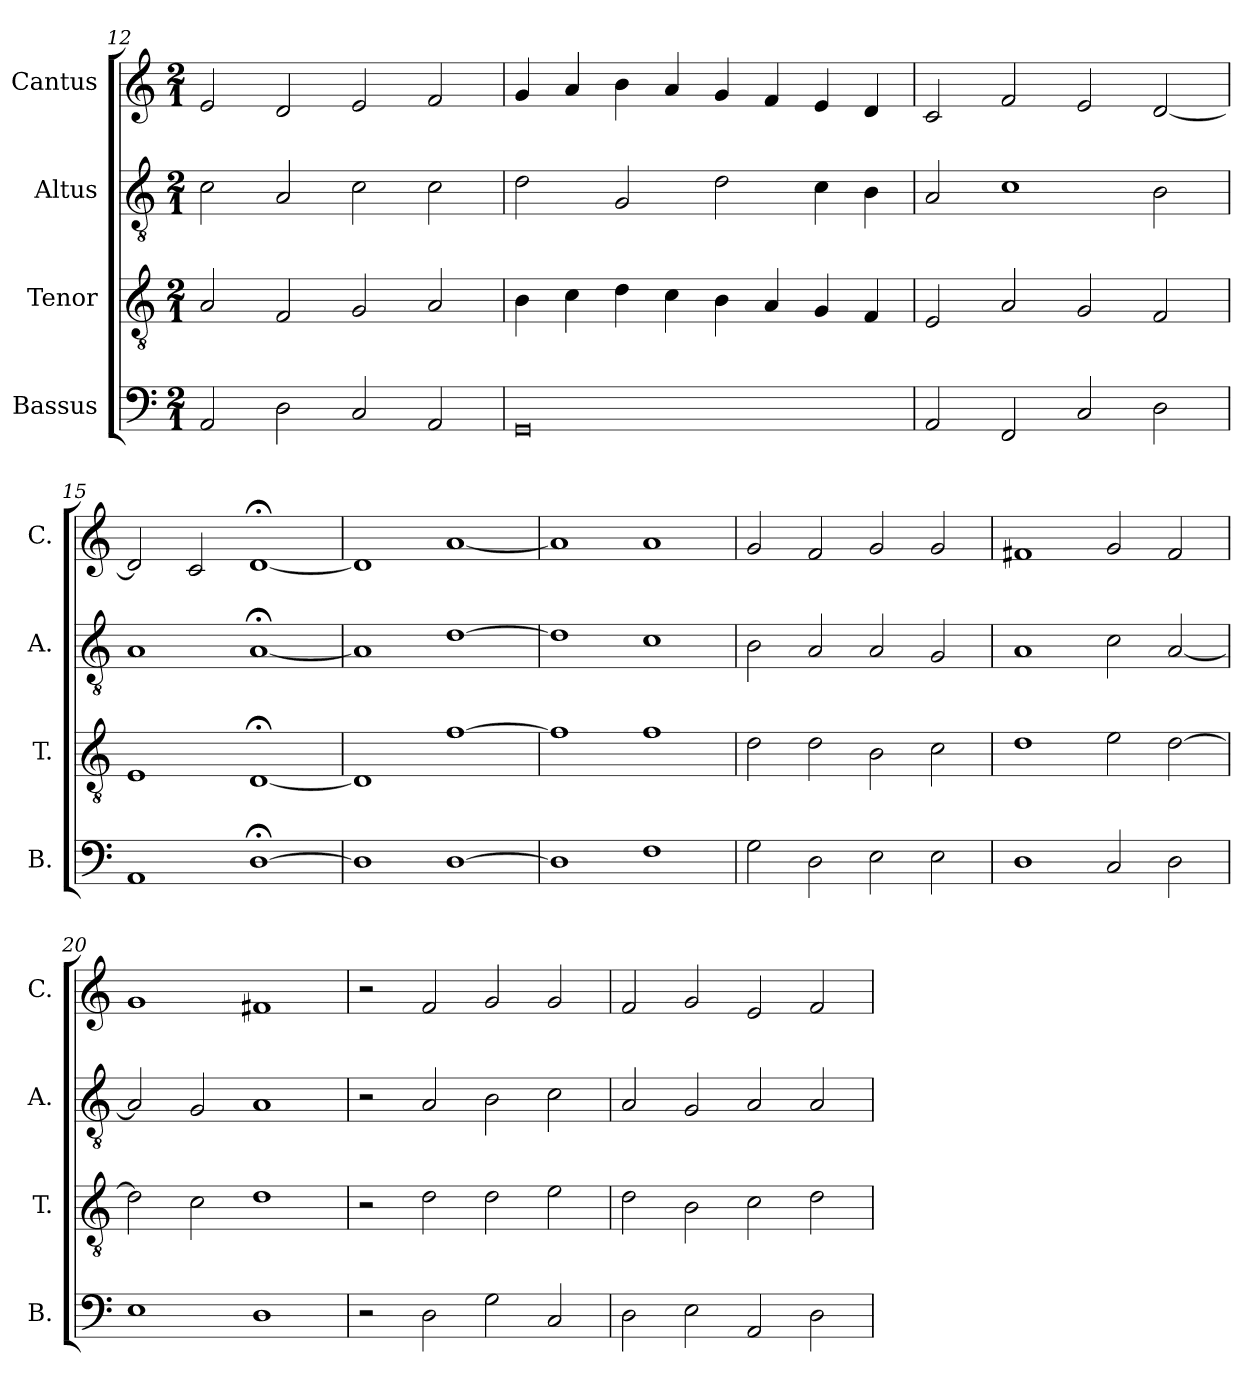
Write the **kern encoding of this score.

**kern	**kern	**kern	**kern
*part4	*part3	*part2	*part1
*staff4	*staff3	*staff2	*staff1
*I"Bassus	*I"Tenor	*I"Altus	*I"Cantus
*I'B.	*I'T.	*I'A.	*I'C.
*clefF4	*clefGv2	*clefGv2	*clefG2
*k[]	*k[]	*k[]	*k[]
*M2/1	*M2/1	*M2/1	*M2/1
=12	=12	=12	=12
2AA/	2A/	2c\	2e/
2D\	2F/	2A/	2d/
2C/	2G/	2c\	2e/
2AA/	2A/	2c\	2f/
=13	=13	=13	=13
0GG	4B\	2d\	4g/
.	4c\	.	4a/
.	4d\	2G/	4b\
.	4c\	.	4a/
.	4B\	2d\	4g/
.	4A/	.	4f/
.	4G/	4c\	4e/
.	4F/	4B\	4d/
!!LO:LB:g=z
=14	=14	=14	=14
2AA/	2E/	2A/	2c/
2FF/	2A/	1c	2f/
2C/	2G/	.	2e/
2D\	2F/	2B\	[2d/
=15	=15	=15	=15
1AA	1E	1A	2d/]
.	.	.	2c/
[1D;<	[1D;<	[1A;<	[1d;<
=16	=16	=16	=16
1D]	1D]	1A]	1d]
[1D	[1f	[1d	[1a
=17	=17	=17	=17
1D]	1f]	1d]	1a]
1F	1f	1c	1a
=18	=18	=18	=18
2G\	2d\	2B\	2g/
2D\	2d\	2A/	2f/
2E\	2B\	2A/	2g/
2E\	2c\	2G/	2g/
=19	=19	=19	=19
1D	1d	1A	1f#X
2C/	2e\	2c\	2g/
2D\	[2d\	[2A/	2f#/
=20	=20	=20	=20
1E	2d\]	2A/]	1g
.	2c\	2G/	.
1D	1d	1A	1f#X
=21	=21	=21	=21
2r	2r	2r	2r
2D\	2d\	2A/	2f/
2G\	2d\	2B\	2g/
2C/	2e\	2c\	2g/
!!LO:PB:g=z
=22	=22	=22	=22
2D\	2d\	2A/	2f/
2E\	2B\	2G/	2g/
2AA/	2c\	2A/	2e/
2D\	2d\	2A/	2f/
=	=	=	=
*-	*-	*-	*-
